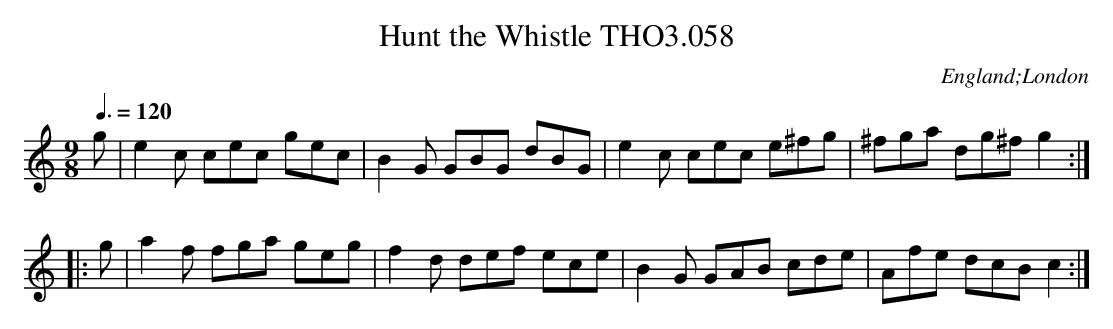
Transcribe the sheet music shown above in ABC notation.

X:1
T:Hunt the Whistle THO3.058
O:England;London
M:9/8
L:1/8
Q:3/8=120
K:C
g|e2 c cec gec|B2 G GBG dBG|e2 c cec e^fg|^fga dg^f g2:|
|:g|a2 f fga geg|f2 d def ece|B2 G GAB cde|Afe dcB c2:|
